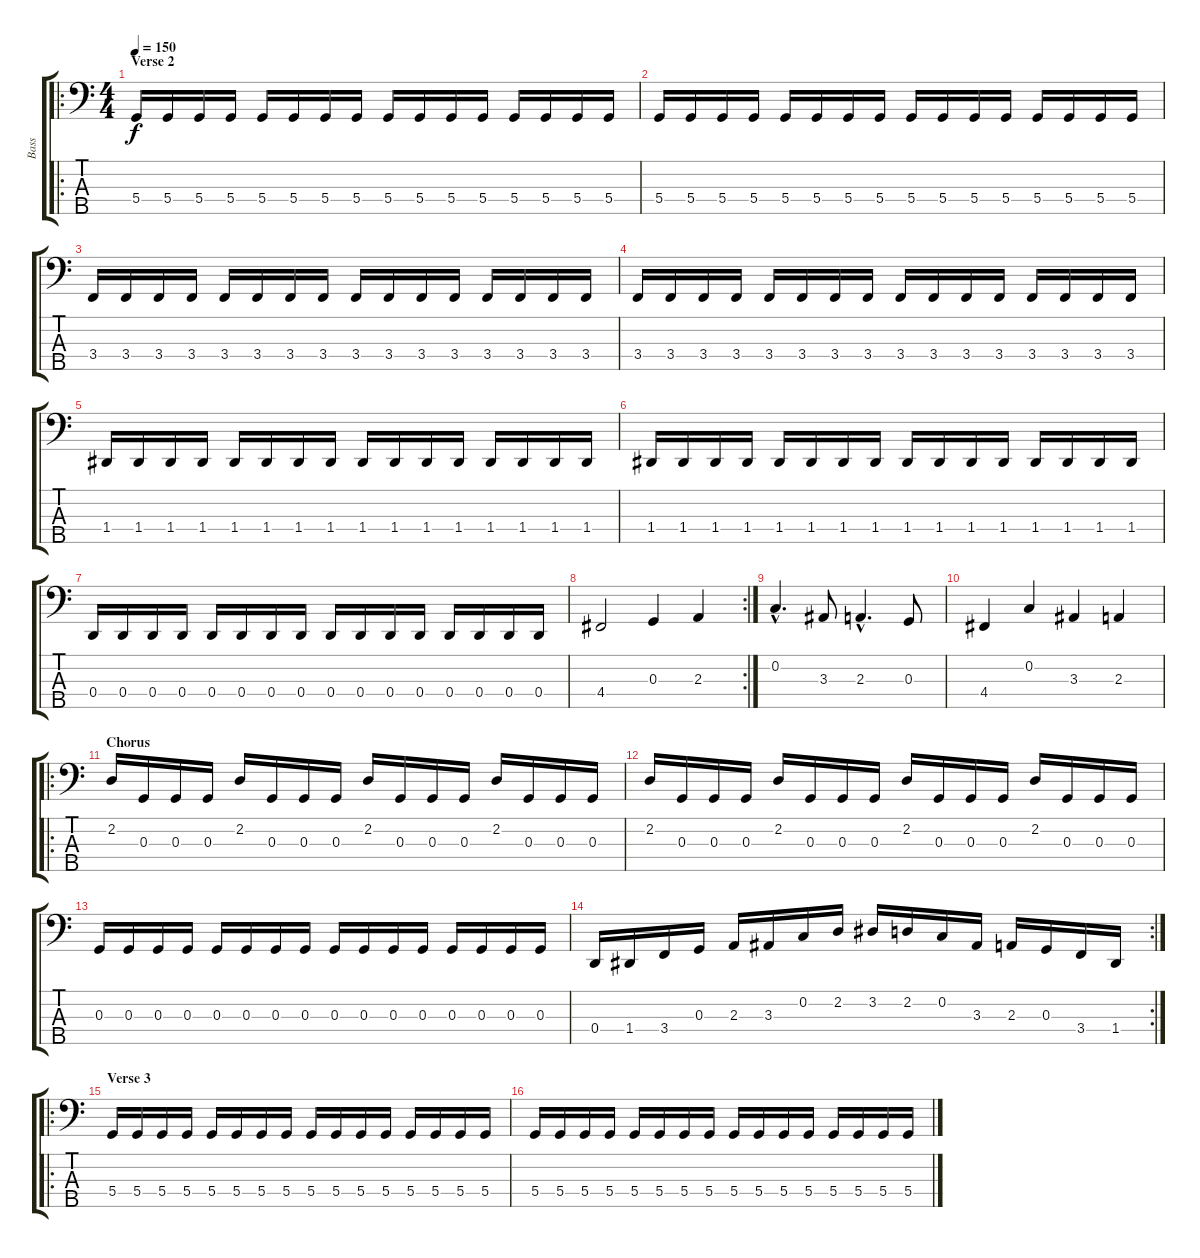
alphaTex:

\track ("Bass" "Bass") {instrument electricbassfinger}
\staff {score tabs}
\tuning (F2 C2 G1 D1 A0) {hide}
\ro
\ts (4 4)
\section ("" "Verse 2")
\tempo 150
\clef f4
\ks c
5.4.16{dy f} 5.4.16 5.4.16 5.4.16 5.4.16 5.4.16 5.4.16 5.4.16 5.4.16 5.4.16 5.4.16 5.4.16 5.4.16 5.4.16 5.4.16 5.4.16 |
5.4.16 5.4.16 5.4.16 5.4.16 5.4.16 5.4.16 5.4.16 5.4.16 5.4.16 5.4.16 5.4.16 5.4.16 5.4.16 5.4.16 5.4.16 5.4.16 |
3.4.16 3.4.16 3.4.16 3.4.16 3.4.16 3.4.16 3.4.16 3.4.16 3.4.16 3.4.16 3.4.16 3.4.16 3.4.16 3.4.16 3.4.16 3.4.16 |
3.4.16 3.4.16 3.4.16 3.4.16 3.4.16 3.4.16 3.4.16 3.4.16 3.4.16 3.4.16 3.4.16 3.4.16 3.4.16 3.4.16 3.4.16 3.4.16 |
1.4.16 1.4.16 1.4.16 1.4.16 1.4.16 1.4.16 1.4.16 1.4.16 1.4.16 1.4.16 1.4.16 1.4.16 1.4.16 1.4.16 1.4.16 1.4.16 |
1.4.16 1.4.16 1.4.16 1.4.16 1.4.16 1.4.16 1.4.16 1.4.16 1.4.16 1.4.16 1.4.16 1.4.16 1.4.16 1.4.16 1.4.16 1.4.16 |
0.4.16 0.4.16 0.4.16 0.4.16 0.4.16 0.4.16 0.4.16 0.4.16 0.4.16 0.4.16 0.4.16 0.4.16 0.4.16 0.4.16 0.4.16 0.4.16 |
\rc 2
4.4.2 0.3.4 2.3.4 |
0.2{hac}.4{d} 3.3.8 2.3{hac}.4{d} 0.3.8 |
4.4.4 0.2.4 3.3.4 2.3.4 |
\ro
\section ("" "Chorus")
2.2.16 0.3.16 0.3.16 0.3.16 2.2.16 0.3.16 0.3.16 0.3.16 2.2.16 0.3.16 0.3.16 0.3.16 2.2.16 0.3.16 0.3.16 0.3.16 |
2.2.16 0.3.16 0.3.16 0.3.16 2.2.16 0.3.16 0.3.16 0.3.16 2.2.16 0.3.16 0.3.16 0.3.16 2.2.16 0.3.16 0.3.16 0.3.16 |
0.3.16 0.3.16 0.3.16 0.3.16 0.3.16 0.3.16 0.3.16 0.3.16 0.3.16 0.3.16 0.3.16 0.3.16 0.3.16 0.3.16 0.3.16 0.3.16 |
\rc 2
0.4.16 1.4.16 3.4.16 0.3.16 2.3.16 3.3.16 0.2.16 2.2.16 3.2.16 2.2.16 0.2.16 3.3.16 2.3.16 0.3.16 3.4.16 1.4.16 |
\ro
\section ("" "Verse 3")
5.4.16 5.4.16 5.4.16 5.4.16 5.4.16 5.4.16 5.4.16 5.4.16 5.4.16 5.4.16 5.4.16 5.4.16 5.4.16 5.4.16 5.4.16 5.4.16 |
5.4.16 5.4.16 5.4.16 5.4.16 5.4.16 5.4.16 5.4.16 5.4.16 5.4.16 5.4.16 5.4.16 5.4.16 5.4.16 5.4.16 5.4.16 5.4.16
